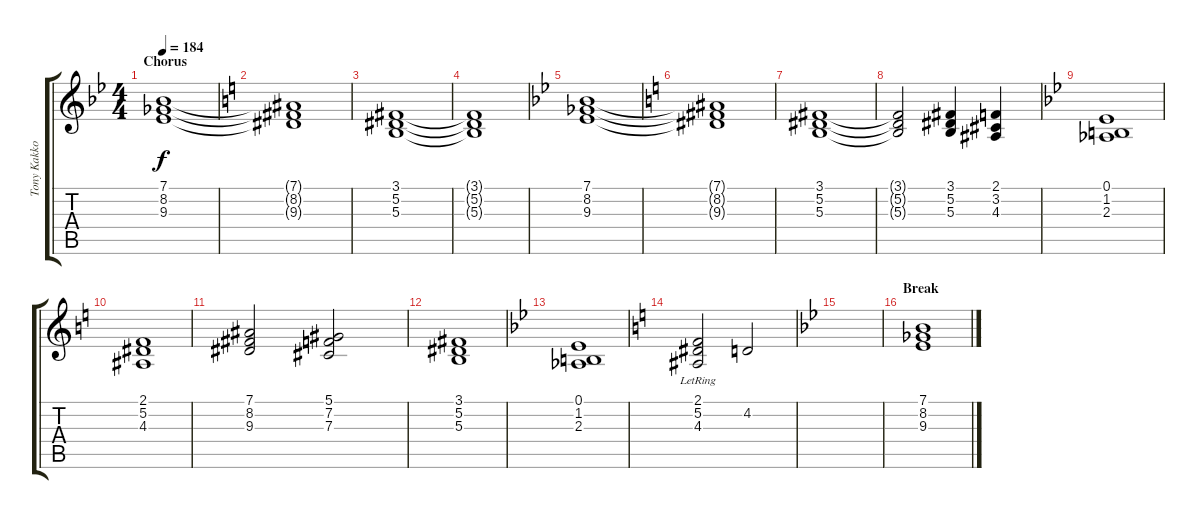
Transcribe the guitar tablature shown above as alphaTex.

\track ("Tony Kakko - Keyboards II" "Tony Kakko") {instrument stringensemble1}
\staff {score tabs}
\tuning (Eb4 Bb3 Gb3 Db3 Ab2 Eb2) {hide}
\ts (4 4)
\section ("" "Chorus ")
\tempo 184
\clef g2
\ks gminor
(7.1 8.2 9.3).1{dy f} |
\ks c
(7.1{t} 8.2{t} 9.3{t}).1 |
(3.1 5.2 5.3).1 |
(3.1{t} 5.2{t} 5.3{t}).1 |
\ks gminor
(7.1 8.2 9.3).1 |
\ks c
(7.1{t} 8.2{t} 9.3{t}).1 |
(3.1 5.2 5.3).1 |
(3.1{t} 5.2{t} 5.3{t}).2 (3.1 5.2 5.3).4 (2.1 3.2 4.3).4 |
\ks gminor
(0.1 1.2 2.3).1 |
\ks c
(2.1 5.2 4.3).1 |
(7.1 8.2 9.3).2 (5.1 7.2 7.3).2 |
(3.1 5.2 5.3).1 |
\ks gminor
(0.1 1.2 2.3).1 |
\ks c
(2.1{lr} 5.2 4.3{lr}).2 4.2.2 |
\ks gminor
|
\section ("" "Break")
(7.1 8.2 9.3).1
